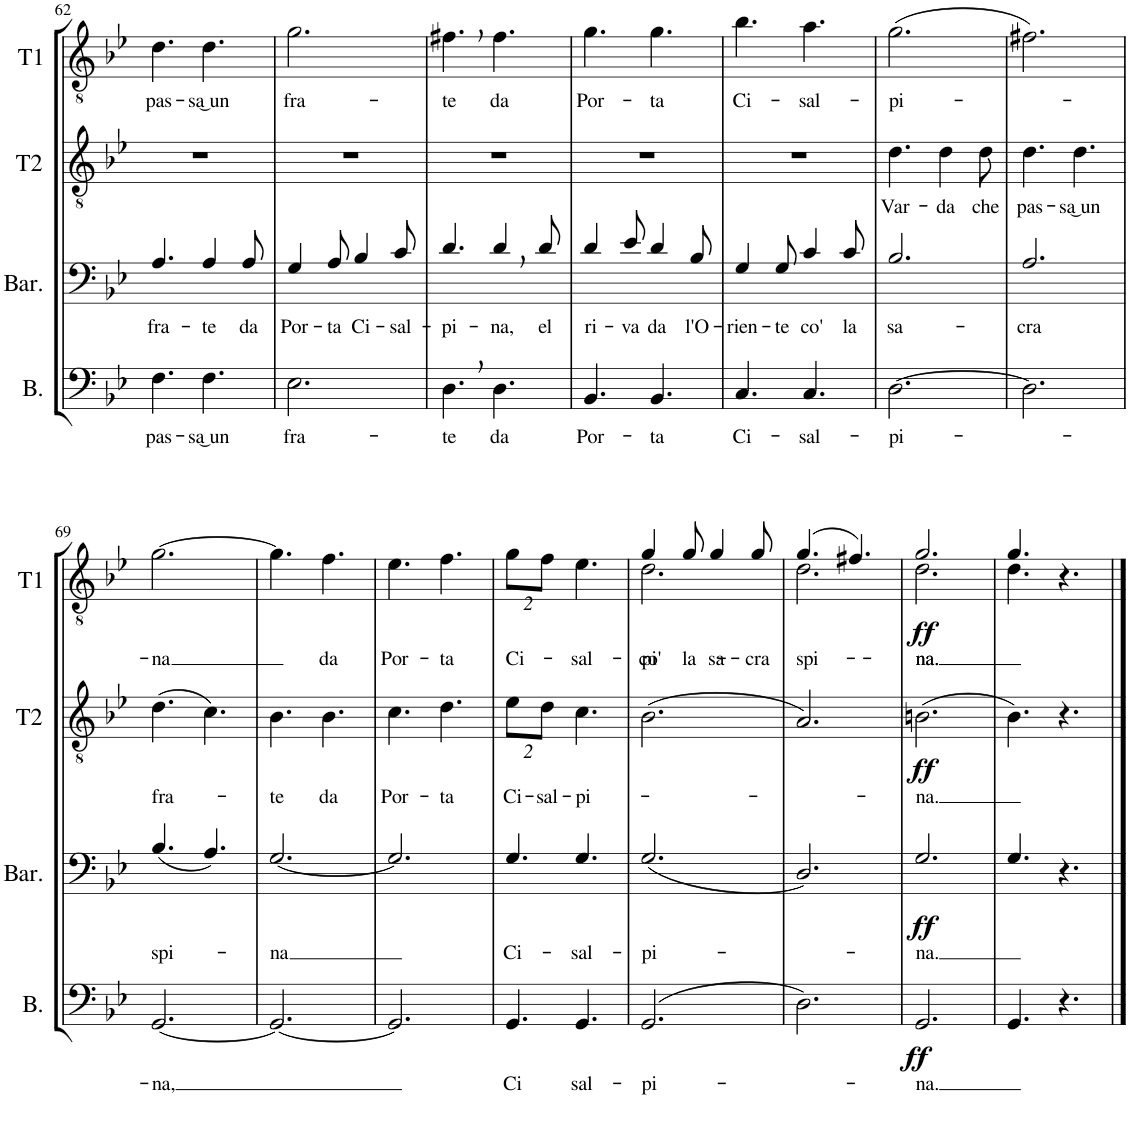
**kern	**text	**dynam	**kern	**text	**dynam	**kern	**text	**dynam	**kern	**text	**text	**dynam
*part4	*part4	*part4	*part3	*part3	*part3	*part2	*part2	*part2	*part1	*part1	*part1	*part1
*staff4	*staff4	*staff4	*staff3	*staff3	*staff3	*staff2	*staff2	*staff2	*staff1	*staff1	*staff1	*staff1
*I"Bass	*	*	*I"Baritone	*	*	*I"Tenor2	*	*	*I"Tenor1	*	*	*
*I'B.	*	*	*I'Bar.	*	*	*I'T2	*	*	*I'T1	*	*	*
!!LO:PB:g=z
*clefF4	*	*	*clefF4	*	*	*clefGv2	*	*	*clefGv2	*	*	*
*k[b-e-]	*	*	*k[b-e-]	*	*	*k[b-e-]	*	*	*k[b-e-]	*	*	*
*M6/8	*	*	*M6/8	*	*	*M6/8	*	*	*M6/8	*	*	*
=62	=62	=62	=62	=62	=62	=62	=62	=62	=62	=62	=62	=62
!	!LO:LY:b	!	!	!LO:LY:b	!	!	!	!	!	!LO:LY:b	!	!
4.F\	pas-	.	4.A/	fra-	.	2.r	.	.	4.d\	pas-	.	.
!	!LO:LY:b	!	!	!LO:LY:b	!	!	!	!	!	!LO:LY:b	!	!
4.F\	-sa͜ un	.	4A/	-te	.	.	.	.	4.d\	-sa͜ un	.	.
!	!	!	!	!LO:LY:b	!	!	!	!	!	!	!	!
.	.	.	8A/	da	.	.	.	.	.	.	.	.
=63	=63	=63	=63	=63	=63	=63	=63	=63	=63	=63	=63	=63
!	!LO:LY:b	!	!	!LO:LY:b	!	!	!	!	!	!LO:LY:b	!	!
2.E-\	fra-	.	4G/	Por-	.	2.r	.	.	2.g\	fra-	.	.
!	!	!	!	!LO:LY:b	!	!	!	!	!	!	!	!
.	.	.	8A/	-ta	.	.	.	.	.	.	.	.
!	!	!	!	!LO:LY:b	!	!	!	!	!	!	!	!
.	.	.	4B-/	Ci-	.	.	.	.	.	.	.	.
!	!	!	!	!LO:LY:b	!	!	!	!	!	!	!	!
.	.	.	8c/	-sal-	.	.	.	.	.	.	.	.
=64	=64	=64	=64	=64	=64	=64	=64	=64	=64	=64	=64	=64
!	!LO:LY:b	!	!	!LO:LY:b	!	!	!	!	!	!LO:LY:b	!	!
4.D,\	-te	.	4.d/	-pi-	.	2.r	.	.	4.f#X,\	te	.	.
!	!LO:LY:b	!	!	!LO:LY:b	!	!	!	!	!	!LO:LY:b	!	!
4.D\	da	.	4d,/	-na,	.	.	.	.	4.f#\	da	.	.
!	!	!	!	!LO:LY:b	!	!	!	!	!	!	!	!
.	.	.	8d/	el	.	.	.	.	.	.	.	.
=65	=65	=65	=65	=65	=65	=65	=65	=65	=65	=65	=65	=65
!	!LO:LY:b	!	!	!LO:LY:b	!	!	!	!	!	!LO:LY:b	!	!
4.BB-/	Por-	.	4d/	ri-	.	2.r	.	.	4.g\	Por-	.	.
!	!	!	!	!LO:LY:b	!	!	!	!	!	!	!	!
.	.	.	8e-/	-va	.	.	.	.	.	.	.	.
!	!LO:LY:b	!	!	!LO:LY:b	!	!	!	!	!	!LO:LY:b	!	!
4.BB-/	-ta	.	4d/	da	.	.	.	.	4.g\	-ta	.	.
!	!	!	!	!LO:LY:b	!	!	!	!	!	!	!	!
.	.	.	8B-/	l'O-	.	.	.	.	.	.	.	.
=66	=66	=66	=66	=66	=66	=66	=66	=66	=66	=66	=66	=66
!	!LO:LY:b	!	!	!LO:LY:b	!	!	!	!	!	!LO:LY:b	!	!
4.C/	Ci-	.	4G/	-rien-	.	2.r	.	.	4.b-\	Ci-	.	.
!	!	!	!	!LO:LY:b	!	!	!	!	!	!	!	!
.	.	.	8G/	-te	.	.	.	.	.	.	.	.
!	!LO:LY:b	!	!	!LO:LY:b	!	!	!	!	!	!LO:LY:b	!	!
4.C/	-sal-	.	4c/	co'	.	.	.	.	4.a\	-sal-	.	.
!	!	!	!	!LO:LY:b	!	!	!	!	!	!	!	!
.	.	.	8c/	la	.	.	.	.	.	.	.	.
=67	=67	=67	=67	=67	=67	=67	=67	=67	=67	=67	=67	=67
!	!LO:LY:b	!	!	!LO:LY:b	!	!	!LO:LY:b	!	!	!LO:LY:b	!	!
[2.D\	-pi-	.	2.B-/	sa-	.	4.d\	Var-	.	(2.g\	-pi-	.	.
!	!	!	!	!	!	!	!LO:LY:b	!	!	!	!	!
.	.	.	.	.	.	4d\	-da	.	.	.	.	.
!	!	!	!	!	!	!	!LO:LY:b	!	!	!	!	!
.	.	.	.	.	.	8d\	che	.	.	.	.	.
=68	=68	=68	=68	=68	=68	=68	=68	=68	=68	=68	=68	=68
!	!	!	!	!LO:LY:b	!	!	!LO:LY:b	!	!	!	!	!
2.D\]	.	.	2.A/	-cra	.	4.d\	pas-	.	2.f#X\)	.	.	.
!	!	!	!	!	!	!	!LO:LY:b	!	!	!	!	!
.	.	.	.	.	.	4.d\	-sa͜ un	.	.	.	.	.
!!LO:LB:g=z
=69	=69	=69	=69	=69	=69	=69	=69	=69	=69	=69	=69	=69
!	!LO:LY:b	!	!	!LO:LY:b	!	!	!LO:LY:b	!	!	!LO:LY:b	!	!
[2.GG/	-na,	.	(4.B-/	spi-	.	(4.d\	fra-	.	[2.g\	-na	.	.
.	.	.	4.A/)	.	.	4.c\)	.	.	.	.	.	.
=70	=70	=70	=70	=70	=70	=70	=70	=70	=70	=70	=70	=70
!	!	!	!	!LO:LY:b	!	!	!LO:LY:b	!	!	!	!	!
2.GG/_	.	.	[2.G/	-na	.	4.B-\	-te	.	4.g\]	.	.	.
!	!	!	!	!	!	!	!LO:LY:b	!	!	!LO:LY:b	!	!
.	.	.	.	.	.	4.B-\	da	.	4.f\	da	.	.
=71	=71	=71	=71	=71	=71	=71	=71	=71	=71	=71	=71	=71
!	!	!	!	!	!	!	!LO:LY:b	!	!	!LO:LY:b	!	!
2.GG/]	.	.	2.G/]	.	.	4.c\	Por-	.	4.e-\	Por-	.	.
!	!	!	!	!	!	!	!LO:LY:b	!	!	!LO:LY:b	!	!
.	.	.	.	.	.	4.d\	-ta	.	4.f\	-ta	.	.
=72	=72	=72	=72	=72	=72	=72	=72	=72	=72	=72	=72	=72
!	!LO:LY:b	!	!	!LO:LY:b	!	!	!	!	!	!	!	!
*	*	*	*	*	*	*Xbrackettup	*	*	*	*	*	*
!	!	!	!	!	!	!	!LO:LY:b	!	!	!	!	!
*	*	*	*	*	*	*	*	*	*Xbrackettup	*	*	*
!	!	!	!	!	!	!	!	!	!	!LO:LY:b	!	!
4.GG/	Ci	.	4.G/	Ci-	.	16%3e-\L	Ci-	.	16%3g\L	Ci-	.	.
!	!	!	!	!	!	!	!LO:LY:b	!	!	!	!	!
.	.	.	.	.	.	16%3d\J	-sal-	.	16%3f\J	.	.	.
!	!LO:LY:b	!	!	!LO:LY:b	!	!	!LO:LY:b	!	!	!LO:LY:b	!	!
4.GG/	-sal-	.	4.G/	-sal-	.	4.c\	-pi-	.	4.e-\	-sal-	.	.
=73	=73	=73	=73	=73	=73	=73	=73	=73	=73	=73	=73	=73
!	!LO:LY:b	!	!	!LO:LY:b	!	!	!	!	!	!LO:LY:b	!LO:LY:b	!
*	*	*	*	*	*	*	*	*	*^	*	*	*
(2.GG/	-pi-	.	(2.G/	-pi-	.	(2.B-\	.	.	4g/	2.d\	pi-	co'	.
!	!	!	!	!	!	!	!	!	!	!	!	!LO:LY:b	!
.	.	.	.	.	.	.	.	.	8g/	.	.	la	.
!	!	!	!	!	!	!	!	!	!	!	!	!LO:LY:b	!
.	.	.	.	.	.	.	.	.	4g/	.	.	sa-	.
!	!	!	!	!	!	!	!	!	!	!	!	!LO:LY:b	!
.	.	.	.	.	.	.	.	.	8g/	.	.	-cra	.
=74	=74	=74	=74	=74	=74	=74	=74	=74	=74	=74	=74	=74	=74
!	!	!	!	!	!	!	!	!	!	!	!	!LO:LY:b	!
2.D\)	.	.	2.D/)	.	.	2.A/)	.	.	(4.g/	2.d\	.	spi-	.
.	.	.	.	.	.	.	.	.	4.f#X/)	.	.	.	.
=75	=75	=75	=75	=75	=75	=75	=75	=75	=75	=75	=75	=75	=75
!	!LO:LY:b	!LO:DY:b	!	!LO:LY:b	!LO:DY:b	!	!LO:LY:b	!LO:DY:b	!	!	!LO:LY:b	!LO:LY:b	!LO:DY:b
2.GG/	-na.	ff	2.G/	-na.	ff	(2.Bn\	-na.	ff	2.g/	2.d\	-na.	-na.	ff
=76	=76	=76	=76	=76	=76	=76	=76	=76	=76	=76	=76	=76	=76
4.GG/	.	.	4.G/	.	.	4.B-\)	.	.	4.g/	4.d\	.	.	.
4.r	.	.	4.r	.	.	4.r	.	.	4.r	4.ryy	.	.	.
*	*	*	*	*	*	*	*	*	*v	*v	*	*	*
==	==	==	==	==	==	==	==	==	==	==	==	==
*-	*-	*-	*-	*-	*-	*-	*-	*-	*-	*-	*-	*-
